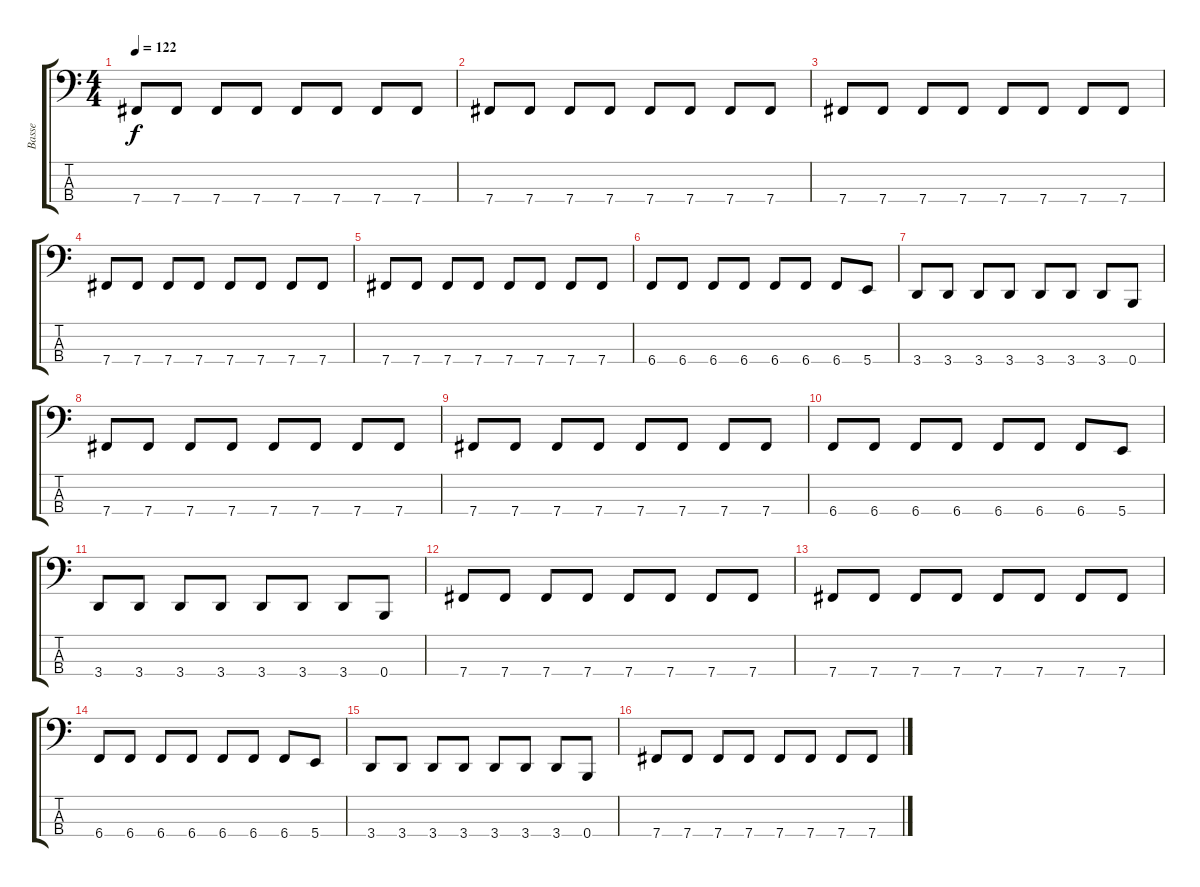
\track ("Basse" "Basse") {instrument electricbassfinger}
\staff {score tabs}
\tuning (D2 A1 E1 B0) {hide}
\ts (4 4)
\tempo 122
\clef f4
\ks c
7.4.8{dy f} 7.4.8 7.4.8 7.4.8 7.4.8 7.4.8 7.4.8 7.4.8 |
7.4.8 7.4.8 7.4.8 7.4.8 7.4.8 7.4.8 7.4.8 7.4.8 |
7.4.8 7.4.8 7.4.8 7.4.8 7.4.8 7.4.8 7.4.8 7.4.8 |
7.4.8 7.4.8 7.4.8 7.4.8 7.4.8 7.4.8 7.4.8 7.4.8 |
7.4.8 7.4.8 7.4.8 7.4.8 7.4.8 7.4.8 7.4.8 7.4.8 |
6.4.8 6.4.8 6.4.8 6.4.8 6.4.8 6.4.8 6.4.8 5.4.8 |
3.4.8 3.4.8 3.4.8 3.4.8 3.4.8 3.4.8 3.4.8 0.4.8 |
7.4.8 7.4.8 7.4.8 7.4.8 7.4.8 7.4.8 7.4.8 7.4.8 |
7.4.8 7.4.8 7.4.8 7.4.8 7.4.8 7.4.8 7.4.8 7.4.8 |
6.4.8 6.4.8 6.4.8 6.4.8 6.4.8 6.4.8 6.4.8 5.4.8 |
3.4.8 3.4.8 3.4.8 3.4.8 3.4.8 3.4.8 3.4.8 0.4.8 |
7.4.8 7.4.8 7.4.8 7.4.8 7.4.8 7.4.8 7.4.8 7.4.8 |
7.4.8 7.4.8 7.4.8 7.4.8 7.4.8 7.4.8 7.4.8 7.4.8 |
6.4.8 6.4.8 6.4.8 6.4.8 6.4.8 6.4.8 6.4.8 5.4.8 |
3.4.8 3.4.8 3.4.8 3.4.8 3.4.8 3.4.8 3.4.8 0.4.8 |
7.4.8 7.4.8 7.4.8 7.4.8 7.4.8 7.4.8 7.4.8 7.4.8
